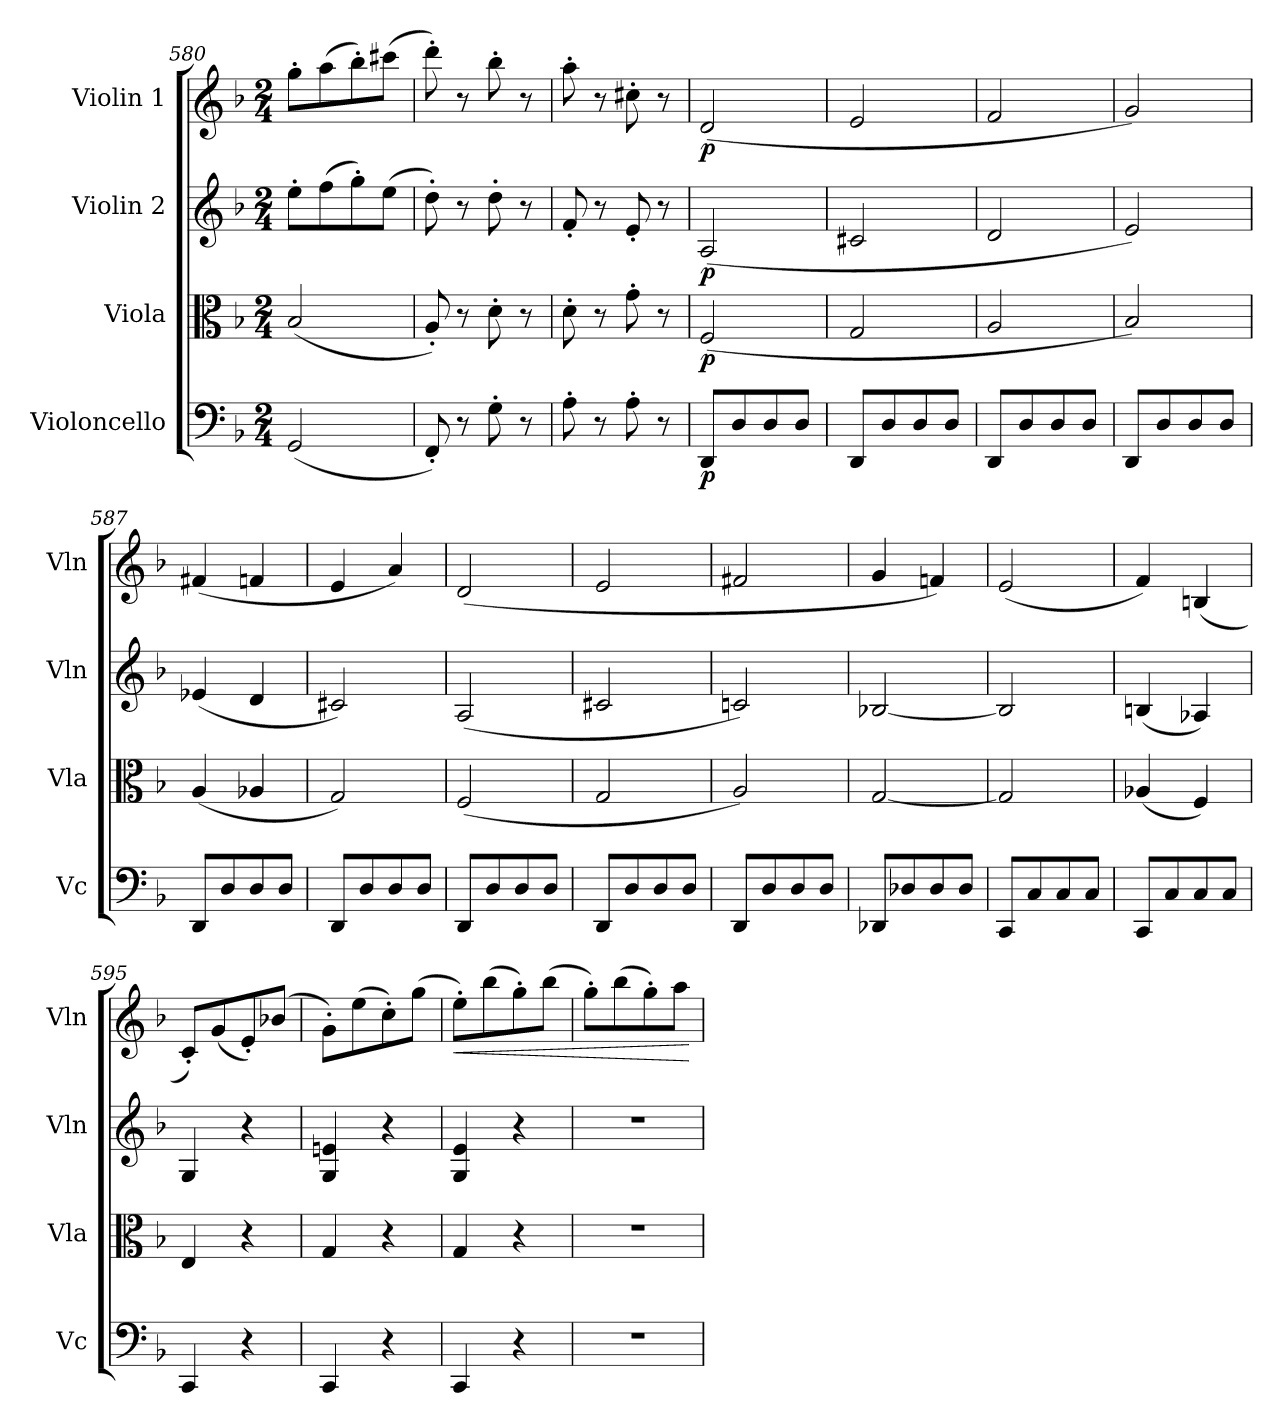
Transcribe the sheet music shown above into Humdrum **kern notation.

**kern	**dynam	**kern	**dynam	**kern	**dynam	**kern	**dynam
*part4	*part4	*part3	*part3	*part2	*part2	*part1	*part1
*staff4	*staff4	*staff3	*staff3	*staff2	*staff2	*staff1	*staff1
*I"Violoncello	*	*I"Viola	*	*I"Violin 2	*	*I"Violin 1	*
*I'Vc	*	*I'Vla	*	*I'Vln	*	*I'Vln	*
*clefF4	*	*clefC3	*	*clefG2	*	*clefG2	*
*k[b-]	*	*k[b-]	*	*k[b-]	*	*k[b-]	*
*M2/4	*	*M2/4	*	*M2/4	*	*M2/4	*
=580	=580	=580	=580	=580	=580	=580	=580
(<2GG/	.	(<2B-/	.	8ee'\L	.	8gg'\L	.
.	.	.	.	(>8ff\	.	(>8aa\	.
.	.	.	.	8gg'\)	.	8bb-'\)	.
.	.	.	.	(>8ee\J	.	(>8ccc#X\J	.
!!LO:LB:g=z
=581	=581	=581	=581	=581	=581	=581	=581
8FF'/)	.	8A'/)	.	8dd'\)	.	8ddd'\)	.
8r	.	8r	.	8r	.	8r	.
8G'\	.	8d'\	.	8dd'\	.	8bb-'\	.
8r	.	8r	.	8r	.	8r	.
=582	=582	=582	=582	=582	=582	=582	=582
8A'\	.	8d'\	.	8f'/	.	8aa'\	.
8r	.	8r	.	8r	.	8r	.
8A'\	.	8g'\	.	8e'/	.	8cc#X'\	.
8r	.	8r	.	8r	.	8r	.
=583	=583	=583	=583	=583	=583	=583	=583
!	!LO:DY:b	!	!LO:DY:b	!	!LO:DY:b	!	!LO:DY:b
8DD/L	p	(>2F/	p	(>2A/	p	(>2d/	p
8D/	.	.	.	.	.	.	.
8D/	.	.	.	.	.	.	.
8D/J	.	.	.	.	.	.	.
=584	=584	=584	=584	=584	=584	=584	=584
8DD/L	.	2G/	.	2c#X/	.	2e/	.
8D/	.	.	.	.	.	.	.
8D/	.	.	.	.	.	.	.
8D/J	.	.	.	.	.	.	.
=585	=585	=585	=585	=585	=585	=585	=585
8DD/L	.	2A/	.	2d/	.	2f/	.
8D/	.	.	.	.	.	.	.
8D/	.	.	.	.	.	.	.
8D/J	.	.	.	.	.	.	.
=586	=586	=586	=586	=586	=586	=586	=586
8DD/L	.	2B-/)	.	2e/)	.	2g/)	.
8D/	.	.	.	.	.	.	.
8D/	.	.	.	.	.	.	.
8D/J	.	.	.	.	.	.	.
=587	=587	=587	=587	=587	=587	=587	=587
8DD/L	.	(<4A/	.	(<4e-X/	.	(>4f#X/	.
8D/	.	.	.	.	.	.	.
8D/	.	4A-X/	.	4d/	.	4fn/	.
8D/J	.	.	.	.	.	.	.
=588	=588	=588	=588	=588	=588	=588	=588
8DD/L	.	2G/)	.	2c#X/)	.	4e/	.
8D/	.	.	.	.	.	.	.
8D/	.	.	.	.	.	4a/)	.
8D/J	.	.	.	.	.	.	.
!!LO:LB:g=z
=589	=589	=589	=589	=589	=589	=589	=589
8DD/L	.	(>2F/	.	(>2A/	.	(>2d/	.
8D/	.	.	.	.	.	.	.
8D/	.	.	.	.	.	.	.
8D/J	.	.	.	.	.	.	.
=590	=590	=590	=590	=590	=590	=590	=590
8DD/L	.	2G/	.	2c#X/	.	2e/	.
8D/	.	.	.	.	.	.	.
8D/	.	.	.	.	.	.	.
8D/J	.	.	.	.	.	.	.
=591	=591	=591	=591	=591	=591	=591	=591
8DD/L	.	2A/)	.	2cn/)	.	2f#X/	.
8D/	.	.	.	.	.	.	.
8D/	.	.	.	.	.	.	.
8D/J	.	.	.	.	.	.	.
=592	=592	=592	=592	=592	=592	=592	=592
8DD-X/L	.	[2G/	.	[2B-X/	.	4g/	.
8D-X/	.	.	.	.	.	.	.
8D-/	.	.	.	.	.	4fn/)	.
8D-/J	.	.	.	.	.	.	.
=593	=593	=593	=593	=593	=593	=593	=593
8CC/L	.	2G/]	.	2B-/]	.	(<2e/	.
8C/	.	.	.	.	.	.	.
8C/	.	.	.	.	.	.	.
8C/J	.	.	.	.	.	.	.
=594	=594	=594	=594	=594	=594	=594	=594
8CC/L	.	(<4A-X/	.	(<4Bn/	.	4f/)	.
8C/	.	.	.	.	.	.	.
8C/	.	4F/)	.	4A-X/)	.	(<4Bn/	.
8C/J	.	.	.	.	.	.	.
=595	=595	=595	=595	=595	=595	=595	=595
4CC/	.	4E/	.	4G/	.	8c'/L)	.
.	.	.	.	.	.	(<8g/	.
4r	.	4r	.	4r	.	8e'/)	.
.	.	.	.	.	.	(<8b-X/J	.
=596	=596	=596	=596	=596	=596	=596	=596
4CC/	.	4G/	.	4G/ 4en/	.	8g'\L)	.
.	.	.	.	.	.	(>8ee\	.
4r	.	4r	.	4r	.	8cc'\)	.
.	.	.	.	.	.	(>8gg\J	.
!!LO:PB:g=z
=597	=597	=597	=597	=597	=597	=597	=597
!	!	!	!	!	!	!	!LO:HP:b
4CC/	.	4G/	.	4G/ 4e/	.	8ee'\L)	<
.	.	.	.	.	.	(>8bb-\	.
4r	.	4r	.	4r	.	8gg'\)	.
.	.	.	.	.	.	(>8bb-\J	.
=598	=598	=598	=598	=598	=598	=598	=598
2r	.	2r	.	2r	.	8gg'\L)	.
.	.	.	.	.	.	(>8bb-\	.
.	.	.	.	.	.	8gg'\)	.
.	.	.	.	.	.	8aa\J	.
.	.	.	.	.	.	.	[
=	=	=	=	=	=	=	=
*-	*-	*-	*-	*-	*-	*-	*-
